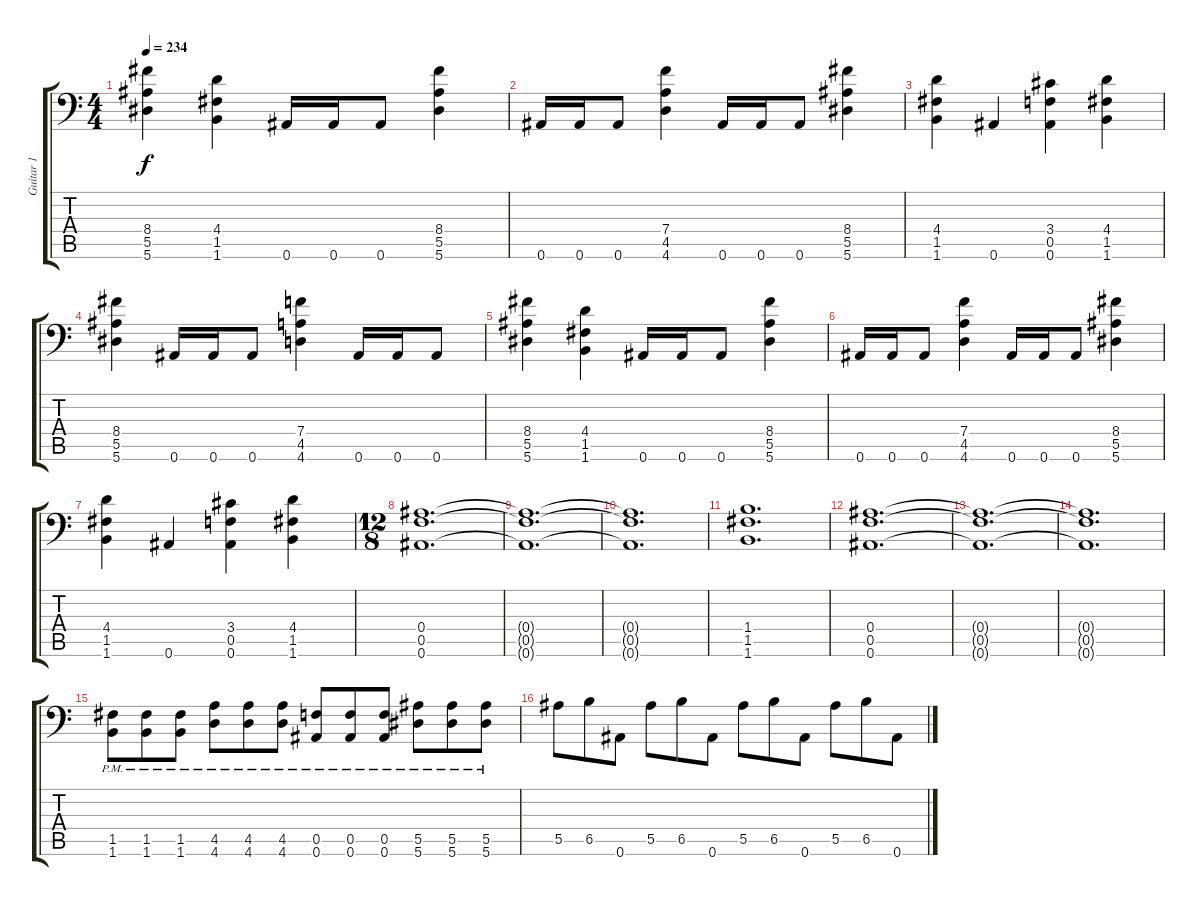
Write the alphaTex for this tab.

\track ("Guitar 1" "Guitar 1") {instrument distortionguitar}
\staff {score tabs}
\tuning (C4 G3 Eb3 Bb2 F2 Bb1) {hide}
\ts (4 4)
\tempo 234
\clef f4
\ks c
(8.4 5.5 5.6).4{dy f} (4.4 1.5 1.6).4 0.6.16 0.6.16 0.6.8 (8.4 5.5 5.6).4 |
0.6.16 0.6.16 0.6.8 (7.4 4.5 4.6).4 0.6.16 0.6.16 0.6.8 (8.4 5.5 5.6).4 |
(4.4 1.5 1.6).4 0.6.4 (3.4 0.5 0.6).4 (4.4 1.5 1.6).4 |
(8.4 5.5 5.6).4 0.6.16 0.6.16 0.6.8 (7.4 4.5 4.6).4 0.6.16 0.6.16 0.6.8 |
(8.4 5.5 5.6).4 (4.4 1.5 1.6).4 0.6.16 0.6.16 0.6.8 (8.4 5.5 5.6).4 |
0.6.16 0.6.16 0.6.8 (7.4 4.5 4.6).4 0.6.16 0.6.16 0.6.8 (8.4 5.5 5.6).4 |
(4.4 1.5 1.6).4 0.6.4 (3.4 0.5 0.6).4 (4.4 1.5 1.6).4 |
\ts (12 8)
(0.4 0.5 0.6).1{d} |
(0.4{t} 0.5{t} 0.6{t}).1{d} |
(0.4{t} 0.5{t} 0.6{t}).1{d} |
(1.4 1.5 1.6).1{d} |
(0.4 0.5 0.6).1{d} |
(0.4{t} 0.5{t} 0.6{t}).1{d} |
(0.4{t} 0.5{t} 0.6{t}).1{d} |
(1.5{pm} 1.6{pm}).8 (1.5{pm} 1.6{pm}).8 (1.5{pm} 1.6{pm}).8 (4.5{pm} 4.6{pm}).8 (4.5{pm} 4.6{pm}).8 (4.5{pm} 4.6{pm}).8 (0.5{pm} 0.6{pm}).8 (0.5{pm} 0.6{pm}).8 (0.5{pm} 0.6{pm}).8 (5.5{pm} 5.6{pm}).8 (5.5{pm} 5.6{pm}).8 (5.5{pm} 5.6{pm}).8 |
5.5.8 6.5.8 0.6.8 5.5.8 6.5.8 0.6.8 5.5.8 6.5.8 0.6.8 5.5.8 6.5.8 0.6.8
